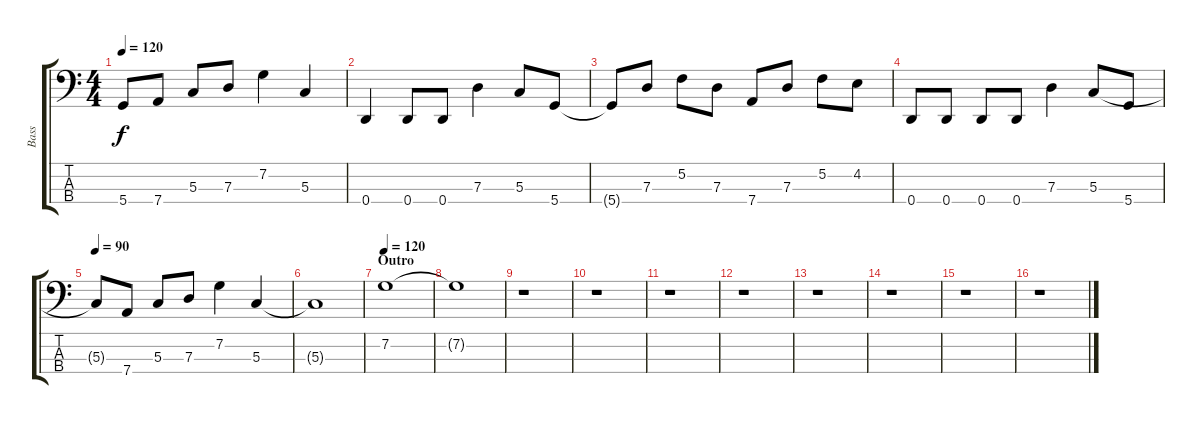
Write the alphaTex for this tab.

\track ("Bass" "Bass") {instrument slapbass2}
\staff {score tabs}
\tuning (F2 C2 G1 D1) {hide}
\ts (4 4)
\tempo 120
\clef f4
\ks c
5.4{t}.8{dy f} 7.4.8 5.3.8 7.3.8 7.2.4 5.3.4 |
0.4.4 0.4.8 0.4.8 7.3.4 5.3.8 5.4.8 |
5.4{t}.8 7.3.8 5.2.8 7.3.8 7.4.8 7.3.8 5.2.8 4.2.8 |
0.4.8 0.4.8 0.4.8 0.4.8 7.3.4 5.3.8 5.4.8 |
\tempo 90
5.3{t}.8 7.4.8 5.3.8 7.3.8 7.2.4 5.3.4 |
5.3{t}.1 |
\section ("" "Outro")
\tempo 120
7.2.1 |
7.2{t}.1 |
r.1 |
r.1 |
r.1 |
r.1 |
r.1 |
r.1 |
r.1 |
r.1
